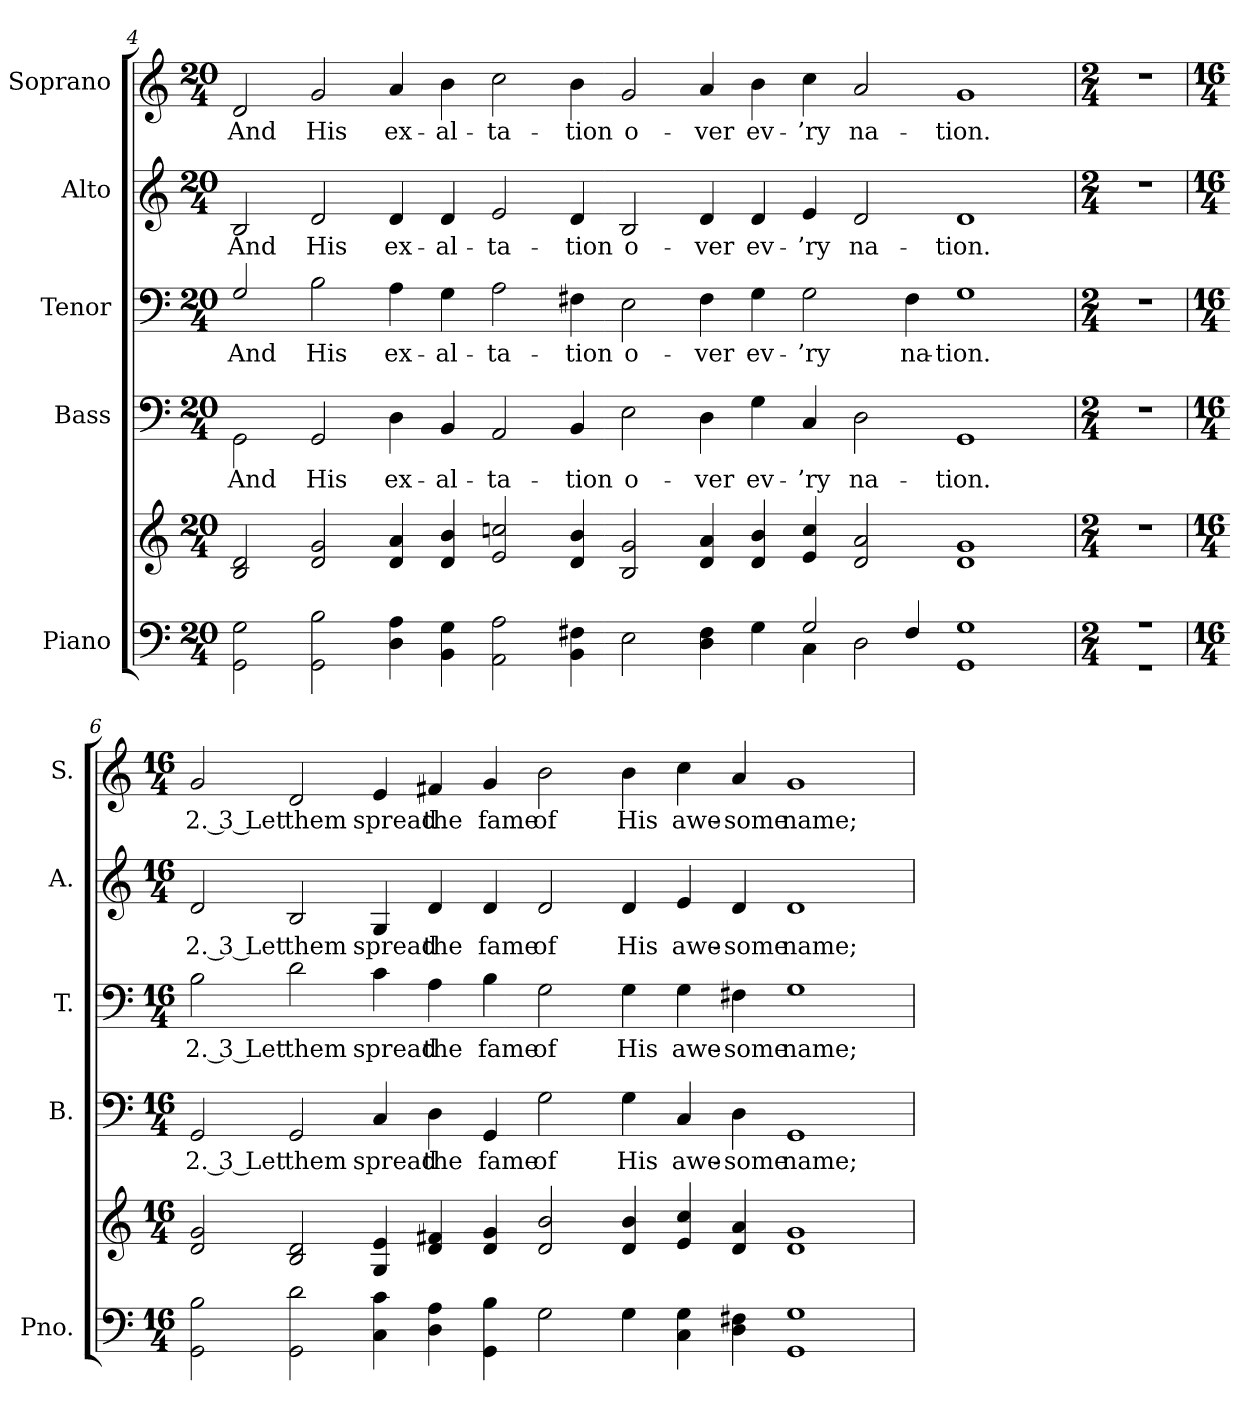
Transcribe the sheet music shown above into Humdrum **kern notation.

**kern	**kern	**kern	**text	**kern	**text	**kern	**text	**kern	**text
*part5	*part5	*part4	*part4	*part3	*part3	*part2	*part2	*part1	*part1
*staff6	*staff5	*staff4	*staff4	*staff3	*staff3	*staff2	*staff2	*staff1	*staff1
*I"Piano	*	*I"Bass	*	*I"Tenor	*	*I"Alto	*	*I"Soprano	*
*I'Pno.	*	*I'B.	*	*I'T.	*	*I'A.	*	*I'S.	*
!!LO:PB:g=z
*clefF4	*clefG2	*clefF4	*	*clefF4	*	*clefG2	*	*clefG2	*
*k[]	*k[]	*k[]	*	*k[]	*	*k[]	*	*k[]	*
*M20/4	*M20/4	*M20/4	*	*M20/4	*	*M20/4	*	*M20/4	*
=4	=4	=4	=4	=4	=4	=4	=4	=4	=4
*^	*	*	*	*	*	*	*	*	*
!	!	!	!	!LO:LY:b:color=#000000	!	!	!	!	!	!
!	!	!	!	!	!	!LO:LY:b:color=#000000	!	!	!	!
!	!	!	!	!	!	!	!	!LO:LY:b:color=#000000	!	!
!	!	!	!	!	!	!	!	!	!	!LO:LY:b:color=#000000
2GGi\ 2Gi	1ryy	2Bi/ 2di	2GGi\	And	2Gi/	And	2Bi/	And	2di/	And
!	!	!	!	!LO:LY:b:color=#000000	!	!	!	!	!	!
!	!	!	!	!	!	!LO:LY:b:color=#000000	!	!	!	!
!	!	!	!	!	!	!	!	!LO:LY:b:color=#000000	!	!
!	!	!	!	!	!	!	!	!	!	!LO:LY:b:color=#000000
2GGi\ 2Bi	.	2di/ 2gi	2GGi/	His	2Bi\	His	2di/	His	2gi/	His
!	!	!	!	!LO:LY:b:color=#000000	!	!	!	!	!	!
!	!	!	!	!	!	!LO:LY:b:color=#000000	!	!	!	!
!	!	!	!	!	!	!	!	!LO:LY:b:color=#000000	!	!
!	!	!	!	!	!	!	!	!	!	!LO:LY:b:color=#000000
4Di\ 4Ai	1ryy	4di/ 4ai	4Di\	ex-	4Ai\	ex-	4di/	ex-	4ai/	ex-
!	!	!	!	!LO:LY:b:color=#000000	!	!	!	!	!	!
!	!	!	!	!	!	!LO:LY:b:color=#000000	!	!	!	!
!	!	!	!	!	!	!	!	!LO:LY:b:color=#000000	!	!
!	!	!	!	!	!	!	!	!	!	!LO:LY:b:color=#000000
4BBi\ 4Gi	.	4di/ 4bi	4BBi/	-al-	4Gi\	-al-	4di/	-al-	4bi\	-al-
!	!	!	!	!LO:LY:b:color=#000000	!	!	!	!	!	!
!	!	!	!	!	!	!LO:LY:b:color=#000000	!	!	!	!
!	!	!	!	!	!	!	!	!LO:LY:b:color=#000000	!	!
!	!	!	!	!	!	!	!	!	!	!LO:LY:b:color=#000000
2AAi\ 2Ai	.	2ei/ 2ccni	2AAi/	-ta-	2Ai\	-ta-	2ei/	-ta-	2cci\	-ta-
!	!	!	!	!LO:LY:b:color=#000000	!	!	!	!	!	!
!	!	!	!	!	!	!LO:LY:b:color=#000000	!	!	!	!
!	!	!	!	!	!	!	!	!LO:LY:b:color=#000000	!	!
!	!	!	!	!	!	!	!	!	!	!LO:LY:b:color=#000000
4BBi\ 4F#Xi	1ryy	4di/ 4bi	4BBi/	-tion	4F#Xi\	-tion	4di/	-tion	4bi\	-tion
!	!	!	!	!LO:LY:b:color=#000000	!	!	!	!	!	!
!	!	!	!	!	!	!LO:LY:b:color=#000000	!	!	!	!
!	!	!	!	!	!	!	!	!LO:LY:b:color=#000000	!	!
!	!	!	!	!	!	!	!	!	!	!LO:LY:b:color=#000000
2Ei\	.	2Bi/ 2gi	2Ei\	o-	2Ei\	o-	2Bi/	o-	2gi/	o-
!	!	!	!	!LO:LY:b:color=#000000	!	!	!	!	!	!
!	!	!	!	!	!	!LO:LY:b:color=#000000	!	!	!	!
!	!	!	!	!	!	!	!	!LO:LY:b:color=#000000	!	!
!	!	!	!	!	!	!	!	!	!	!LO:LY:b:color=#000000
4Di\ 4F#i	.	4di/ 4ai	4Di\	-ver	4F#i\	-ver	4di/	-ver	4ai/	-ver
!	!	!	!	!LO:LY:b:color=#000000	!	!	!	!	!	!
!	!	!	!	!	!	!LO:LY:b:color=#000000	!	!	!	!
!	!	!	!	!	!	!	!	!LO:LY:b:color=#000000	!	!
!	!	!	!	!	!	!	!	!	!	!LO:LY:b:color=#000000
4Gi\	4ryy	4di/ 4bi	4Gi\	ev-	4Gi\	ev-	4di/	ev-	4bi\	ev-
!	!	!	!	!LO:LY:b:color=#000000	!	!	!	!	!	!
!	!	!	!	!	!	!LO:LY:b:color=#000000	!	!	!	!
!	!	!	!	!	!	!	!	!LO:LY:b:color=#000000	!	!
!	!	!	!	!	!	!	!	!	!	!LO:LY:b:color=#000000
2Gi/	4Ci\	4ei/ 4cci	4Ci/	-’ry	2Gi\	-’ry	4ei/	-’ry	4cci\	-’ry
!	!	!	!	!LO:LY:b:color=#000000	!	!	!	!	!	!
!	!	!	!	!	!	!	!	!LO:LY:b:color=#000000	!	!
!	!	!	!	!	!	!	!	!	!	!LO:LY:b:color=#000000
.	2Di\	2di/ 2ai	2Di\	na-	.	.	2di/	na-	2ai/	na-
!	!	!	!	!	!	!LO:LY:b:color=#000000	!	!	!	!
4F#i/	.	.	.	.	4F#i\	na-	.	.	.	.
!	!	!	!	!LO:LY:b:color=#000000	!	!	!	!	!	!
!	!	!	!	!	!	!LO:LY:b:color=#000000	!	!	!	!
!	!	!	!	!	!	!	!	!LO:LY:b:color=#000000	!	!
!	!	!	!	!	!	!	!	!	!	!LO:LY:b:color=#000000
1GGi 1Gi	1ryy	1di 1gi	1GGi	-tion.	1Gi	-tion.	1di	-tion.	1gi	-tion.
!!LO:PB:g=z
=5	=5	=5	=5	=5	=5	=5	=5	=5	=5	=5
*M2/4	*	*M2/4	*M2/4	*	*M2/4	*	*M2/4	*	*M2/4	*
2r	2r	2r	2r	.	2r	.	2r	.	2r	.
*v	*v	*	*	*	*	*	*	*	*	*
!!LO:LB:g=z
=6	=6	=6	=6	=6	=6	=6	=6	=6	=6
*M16/4	*M16/4	*M16/4	*	*M16/4	*	*M16/4	*	*M16/4	*
*^	*	*	*	*	*	*	*	*	*
!	!	!	!	!LO:LY:b:color=#000000	!	!	!	!	!	!
*v	*v	*	*	*	*	*	*	*	*	*
*^	*	*	*	*	*	*	*	*	*
!	!	!	!	!	!	!LO:LY:b:color=#000000	!	!	!	!
*v	*v	*	*	*	*	*	*	*	*	*
*^	*	*	*	*	*	*	*	*	*
!	!	!	!	!	!	!	!	!LO:LY:b:color=#000000	!	!
*v	*v	*	*	*	*	*	*	*	*	*
*^	*	*	*	*	*	*	*	*	*
!	!	!	!	!	!	!	!	!	!	!LO:LY:b:color=#000000
*v	*v	*	*	*	*	*	*	*	*	*
2GGi\ 2Bi	2di/ 2gi	2GGi/	2. 3 Let	2Bi\	2. 3 Let	2di/	2. 3 Let	2gi/	2. 3 Let
!	!	!	!LO:LY:b:color=#000000	!	!	!	!	!	!
!	!	!	!	!	!LO:LY:b:color=#000000	!	!	!	!
!	!	!	!	!	!	!	!LO:LY:b:color=#000000	!	!
!	!	!	!	!	!	!	!	!	!LO:LY:b:color=#000000
2GGi\ 2di	2Bi/ 2di	2GGi/	them	2di\	them	2Bi/	them	2di/	them
!	!	!	!LO:LY:b:color=#000000	!	!	!	!	!	!
!	!	!	!	!	!LO:LY:b:color=#000000	!	!	!	!
!	!	!	!	!	!	!	!LO:LY:b:color=#000000	!	!
!	!	!	!	!	!	!	!	!	!LO:LY:b:color=#000000
4Ci\ 4ci	4Gi/ 4ei	4Ci/	spread	4ci\	spread	4Gi/	spread	4ei/	spread
!	!	!	!LO:LY:b:color=#000000	!	!	!	!	!	!
!	!	!	!	!	!LO:LY:b:color=#000000	!	!	!	!
!	!	!	!	!	!	!	!LO:LY:b:color=#000000	!	!
!	!	!	!	!	!	!	!	!	!LO:LY:b:color=#000000
4Di\ 4Ai	4di/ 4f#Xi	4Di\	the	4Ai\	the	4di/	the	4f#Xi/	the
!	!	!	!LO:LY:b:color=#000000	!	!	!	!	!	!
!	!	!	!	!	!LO:LY:b:color=#000000	!	!	!	!
!	!	!	!	!	!	!	!LO:LY:b:color=#000000	!	!
!	!	!	!	!	!	!	!	!	!LO:LY:b:color=#000000
4GGi\ 4Bi	4di/ 4gi	4GGi/	fame	4Bi\	fame	4di/	fame	4gi/	fame
!	!	!	!LO:LY:b:color=#000000	!	!	!	!	!	!
!	!	!	!	!	!LO:LY:b:color=#000000	!	!	!	!
!	!	!	!	!	!	!	!LO:LY:b:color=#000000	!	!
!	!	!	!	!	!	!	!	!	!LO:LY:b:color=#000000
2Gi\	2di/ 2bi	2Gi\	of	2Gi\	of	2di/	of	2bi\	of
!	!	!	!LO:LY:b:color=#000000	!	!	!	!	!	!
!	!	!	!	!	!LO:LY:b:color=#000000	!	!	!	!
!	!	!	!	!	!	!	!LO:LY:b:color=#000000	!	!
!	!	!	!	!	!	!	!	!	!LO:LY:b:color=#000000
4Gi\	4di/ 4bi	4Gi\	His	4Gi\	His	4di/	His	4bi\	His
!	!	!	!LO:LY:b:color=#000000	!	!	!	!	!	!
!	!	!	!	!	!LO:LY:b:color=#000000	!	!	!	!
!	!	!	!	!	!	!	!LO:LY:b:color=#000000	!	!
!	!	!	!	!	!	!	!	!	!LO:LY:b:color=#000000
4Ci\ 4Gi	4ei/ 4cci	4Ci/	awe-	4Gi\	awe-	4ei/	awe-	4cci\	awe-
!	!	!	!LO:LY:b:color=#000000	!	!	!	!	!	!
!	!	!	!	!	!LO:LY:b:color=#000000	!	!	!	!
!	!	!	!	!	!	!	!LO:LY:b:color=#000000	!	!
!	!	!	!	!	!	!	!	!	!LO:LY:b:color=#000000
4Di\ 4F#Xi	4di/ 4ai	4Di\	-some	4F#Xi\	-some	4di/	-some	4ai/	-some
!	!	!	!LO:LY:b:color=#000000	!	!	!	!	!	!
!	!	!	!	!	!LO:LY:b:color=#000000	!	!	!	!
!	!	!	!	!	!	!	!LO:LY:b:color=#000000	!	!
!	!	!	!	!	!	!	!	!	!LO:LY:b:color=#000000
1GGi 1Gi	1di 1gi	1GGi	name;	1Gi	name;	1di	name;	1gi	name;
=	=	=	=	=	=	=	=	=	=
*-	*-	*-	*-	*-	*-	*-	*-	*-	*-
